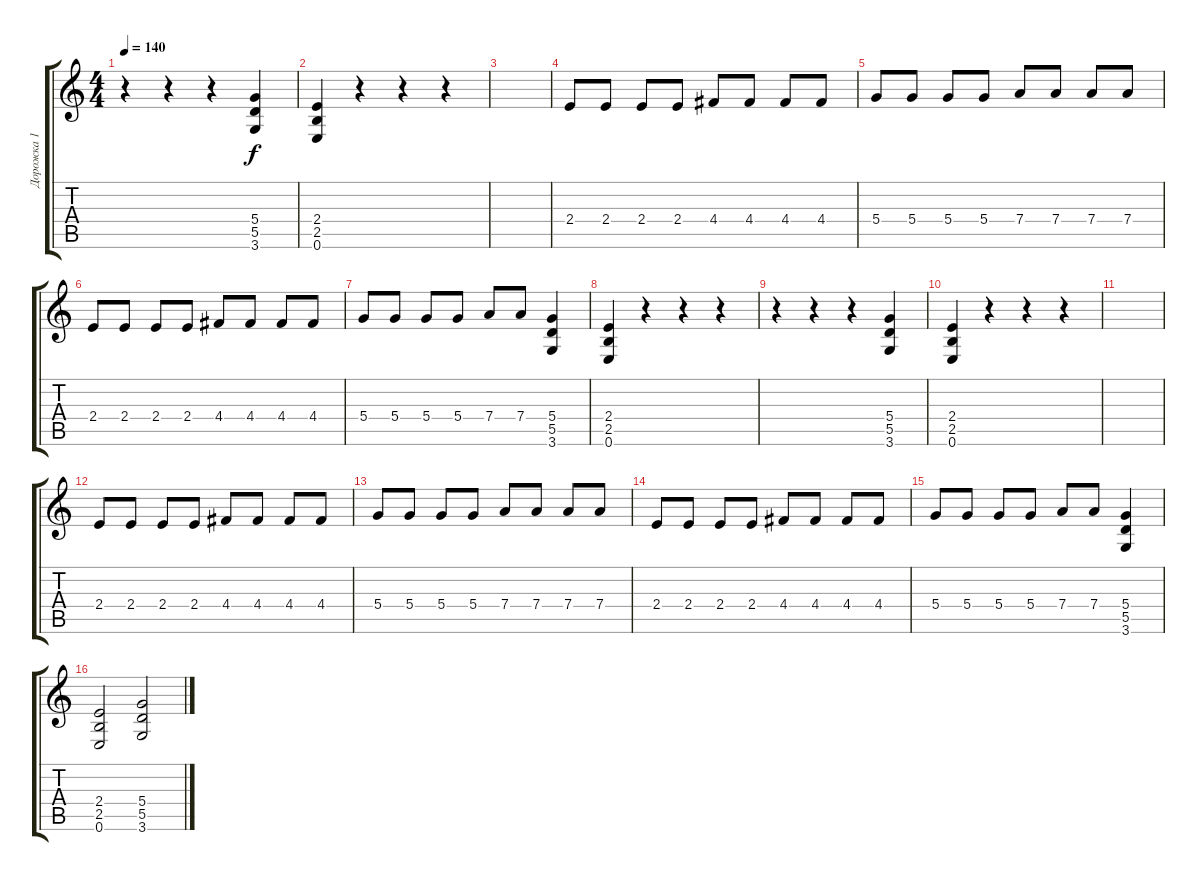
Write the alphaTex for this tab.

\track ("Дорожка 1" "Дорожка 1") {instrument overdrivenguitar}
\staff {score tabs}
\tuning (E4 B3 G3 D3 A2 E2) {hide}
\ts (4 4)
\tempo 140
\clef g2
\ks c
r.4{dy f} r.4 r.4 (5.4 5.5 3.6).4 |
(2.4 2.5 0.6).4 r.4 r.4 r.4 |
|
2.4.8 2.4.8 2.4.8 2.4.8 4.4.8 4.4.8 4.4.8 4.4.8 |
5.4.8 5.4.8 5.4.8 5.4.8 7.4.8 7.4.8 7.4.8 7.4.8 |
2.4.8 2.4.8 2.4.8 2.4.8 4.4.8 4.4.8 4.4.8 4.4.8 |
5.4.8 5.4.8 5.4.8 5.4.8 7.4.8 7.4.8 (5.4 5.5 3.6).4 |
(2.4 2.5 0.6).4 r.4 r.4 r.4 |
r.4 r.4 r.4 (5.4 5.5 3.6).4 |
(2.4 2.5 0.6).4 r.4 r.4 r.4 |
|
2.4.8 2.4.8 2.4.8 2.4.8 4.4.8 4.4.8 4.4.8 4.4.8 |
5.4.8 5.4.8 5.4.8 5.4.8 7.4.8 7.4.8 7.4.8 7.4.8 |
2.4.8 2.4.8 2.4.8 2.4.8 4.4.8 4.4.8 4.4.8 4.4.8 |
5.4.8 5.4.8 5.4.8 5.4.8 7.4.8 7.4.8 (5.4 5.5 3.6).4 |
(2.4 2.5 0.6).2 (5.4 5.5 3.6).2
